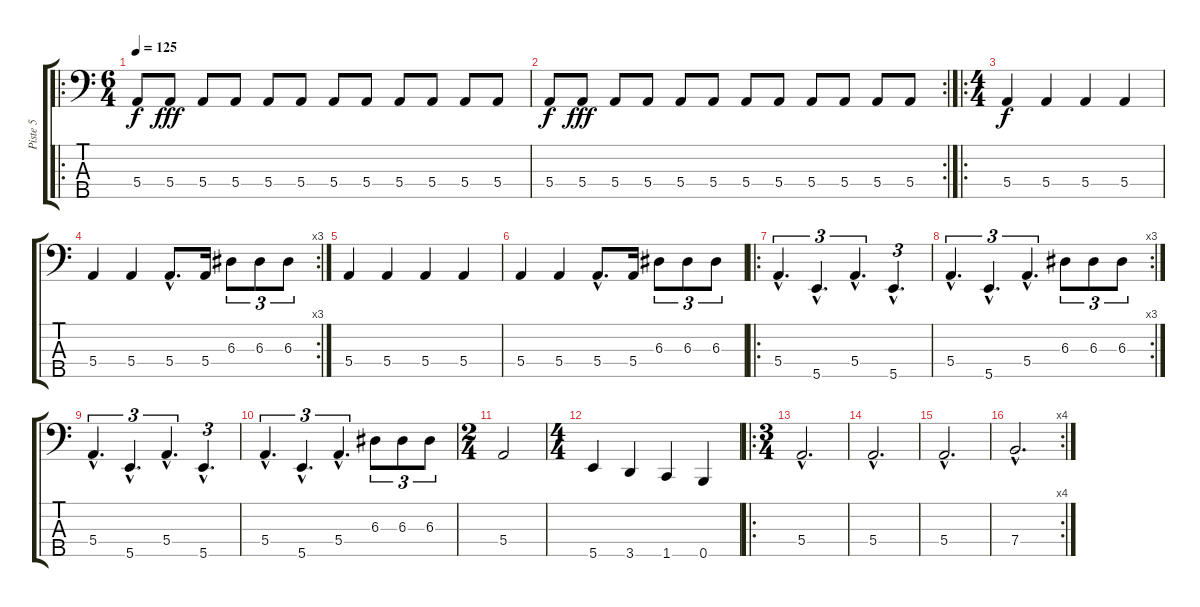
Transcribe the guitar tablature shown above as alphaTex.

\track ("Piste 5" "Piste 5") {instrument electricbassfinger}
\staff {score tabs}
\tuning (G2 D2 A1 E1 B0) {hide}
\ro
\ts (6 4)
\tempo 125
\clef f4
\ks c
5.4.8{dy f} 5.4.8{dy fff} 5.4.8 5.4.8 5.4.8 5.4.8 5.4.8 5.4.8 5.4.8 5.4.8 5.4.8 5.4.8 |
\rc 2
5.4.8{dy f} 5.4.8{dy fff} 5.4.8 5.4.8 5.4.8 5.4.8 5.4.8 5.4.8 5.4.8 5.4.8 5.4.8 5.4.8 |
\ro
\ts (4 4)
5.4.4{dy f} 5.4.4 5.4.4 5.4.4 |
\rc 3
5.4.4 5.4.4 5.4{hac}.8{d} 5.4.16 6.3.8{tu (3 2)} 6.3.8{tu (3 2)} 6.3.8{tu (3 2)} |
5.4.4 5.4.4 5.4.4 5.4.4 |
5.4.4 5.4.4 5.4{hac}.8{d} 5.4.16 6.3.8{tu (3 2)} 6.3.8{tu (3 2)} 6.3.8{tu (3 2)} |
\ro
5.4{hac}.4{d tu (3 2)} 5.5{hac}.4{d tu (3 2)} 5.4{hac}.4{d tu (3 2)} 5.5{hac}.4{d tu (3 2)} |
\rc 3
5.4{hac}.4{d tu (3 2)} 5.5{hac}.4{d tu (3 2)} 5.4{hac}.4{d tu (3 2)} 6.3.8{tu (3 2)} 6.3.8{tu (3 2)} 6.3.8{tu (3 2)} |
5.4{hac}.4{d tu (3 2)} 5.5{hac}.4{d tu (3 2)} 5.4{hac}.4{d tu (3 2)} 5.5{hac}.4{d tu (3 2)} |
5.4{hac}.4{d tu (3 2)} 5.5{hac}.4{d tu (3 2)} 5.4{hac}.4{d tu (3 2)} 6.3.8{tu (3 2)} 6.3.8{tu (3 2)} 6.3.8{tu (3 2)} |
\ts (2 4)
5.4.2 |
\ts (4 4)
5.5.4 3.5.4 1.5.4 0.5.4 |
\ro
\ts (3 4)
5.4{hac}.2{d} |
5.4{hac}.2{d} |
5.4{hac}.2{d} |
\rc 4
7.4{hac}.2{d}
